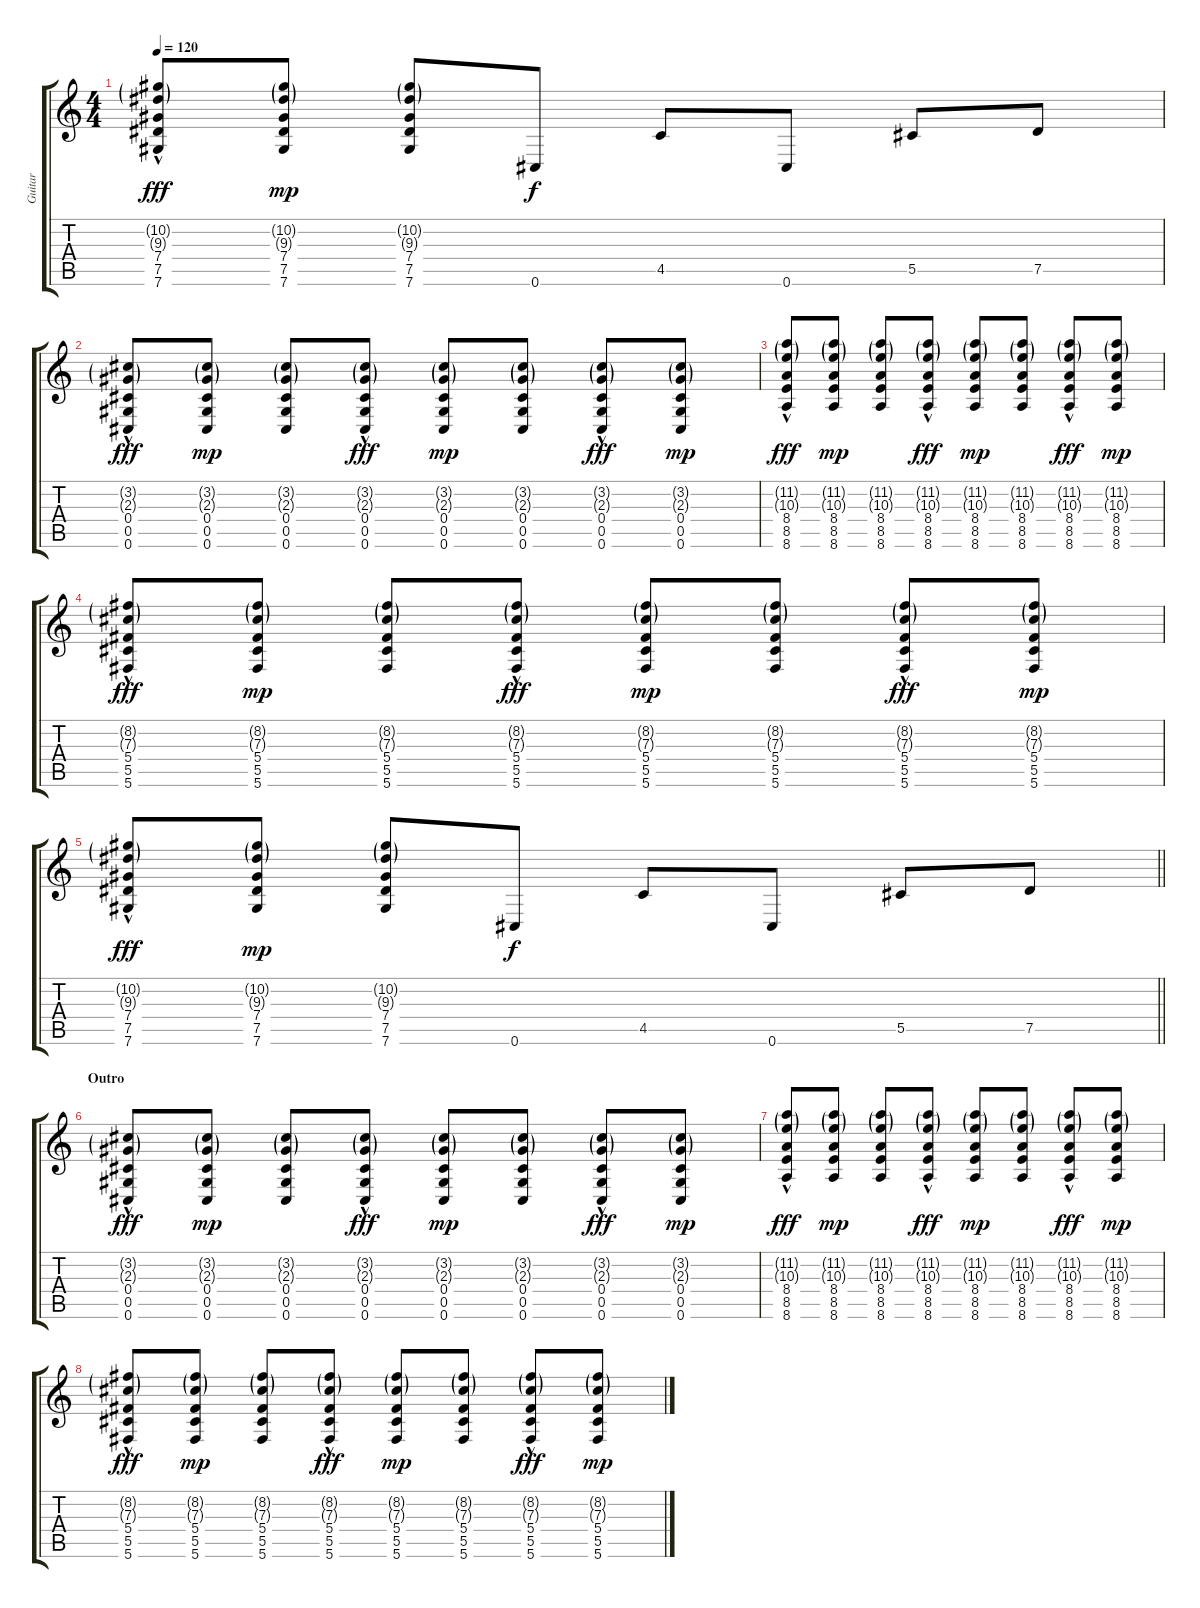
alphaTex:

\track ("Guitar" "Guitar") {instrument acousticguitarsteel}
\staff {score tabs}
\tuning (Eb4 Bb3 Gb3 Db3 Ab2 Db2) {hide}
\ts (4 4)
\tempo 120
\clef g2
\ks c
(10.2{g} 9.3{g} 7.4{hac} 7.5{hac} 7.6{hac}).8{dy fff} (10.2{g} 9.3{g} 7.4 7.5 7.6).8{dy mp} (10.2{g} 9.3{g} 7.4 7.5 7.6).8 0.6.8{dy f} 4.5.8 0.6.8 5.5.8 7.5.8 |
(3.2{g} 2.3{g} 0.4{hac} 0.5{hac} 0.6{hac}).8{dy fff} (3.2{g} 2.3{g} 0.4 0.5 0.6).8{dy mp} (3.2{g} 2.3{g} 0.4 0.5 0.6).8 (3.2{g} 2.3{g} 0.4{hac} 0.5{hac} 0.6{hac}).8{dy fff} (3.2{g} 2.3{g} 0.4 0.5 0.6).8{dy mp} (3.2{g} 2.3{g} 0.4 0.5 0.6).8 (3.2{g} 2.3{g} 0.4{hac} 0.5{hac} 0.6{hac}).8{dy fff} (3.2{g} 2.3{g} 0.4 0.5 0.6).8{dy mp} |
(11.2{g} 10.3{g} 8.4{hac} 8.5{hac} 8.6{hac}).8{dy fff} (11.2{g} 10.3{g} 8.4 8.5 8.6).8{dy mp} (11.2{g} 10.3{g} 8.4 8.5 8.6).8 (11.2{g} 10.3{g} 8.4{hac} 8.5{hac} 8.6{hac}).8{dy fff} (11.2{g} 10.3{g} 8.4 8.5 8.6).8{dy mp} (11.2{g} 10.3{g} 8.4 8.5 8.6).8 (11.2{g} 10.3{g} 8.4{hac} 8.5{hac} 8.6{hac}).8{dy fff} (11.2{g} 10.3{g} 8.4 8.5 8.6).8{dy mp} |
(8.2{g} 7.3{g} 5.4{hac} 5.5{hac} 5.6{hac}).8{dy fff} (8.2{g} 7.3{g} 5.4 5.5 5.6).8{dy mp} (8.2{g} 7.3{g} 5.4 5.5 5.6).8 (8.2{g} 7.3{g} 5.4{hac} 5.5{hac} 5.6{hac}).8{dy fff} (8.2{g} 7.3{g} 5.4 5.5 5.6).8{dy mp} (8.2{g} 7.3{g} 5.4 5.5 5.6).8 (8.2{g} 7.3{g} 5.4{hac} 5.5{hac} 5.6{hac}).8{dy fff} (8.2{g} 7.3{g} 5.4 5.5 5.6).8{dy mp} |
\barLineRight lightlight
(10.2{g} 9.3{g} 7.4{hac} 7.5{hac} 7.6{hac}).8{dy fff} (10.2{g} 9.3{g} 7.4 7.5 7.6).8{dy mp} (10.2{g} 9.3{g} 7.4 7.5 7.6).8 0.6.8{dy f} 4.5.8 0.6.8 5.5.8 7.5.8 |
\section ("" "Outro")
(3.2{g} 2.3{g} 0.4{hac} 0.5{hac} 0.6{hac}).8{dy fff} (3.2{g} 2.3{g} 0.4 0.5 0.6).8{dy mp} (3.2{g} 2.3{g} 0.4 0.5 0.6).8 (3.2{g} 2.3{g} 0.4{hac} 0.5{hac} 0.6{hac}).8{dy fff} (3.2{g} 2.3{g} 0.4 0.5 0.6).8{dy mp} (3.2{g} 2.3{g} 0.4 0.5 0.6).8 (3.2{g} 2.3{g} 0.4{hac} 0.5{hac} 0.6{hac}).8{dy fff} (3.2{g} 2.3{g} 0.4 0.5 0.6).8{dy mp} |
(11.2{g} 10.3{g} 8.4{hac} 8.5{hac} 8.6{hac}).8{dy fff} (11.2{g} 10.3{g} 8.4 8.5 8.6).8{dy mp} (11.2{g} 10.3{g} 8.4 8.5 8.6).8 (11.2{g} 10.3{g} 8.4{hac} 8.5{hac} 8.6{hac}).8{dy fff} (11.2{g} 10.3{g} 8.4 8.5 8.6).8{dy mp} (11.2{g} 10.3{g} 8.4 8.5 8.6).8 (11.2{g} 10.3{g} 8.4{hac} 8.5{hac} 8.6{hac}).8{dy fff} (11.2{g} 10.3{g} 8.4 8.5 8.6).8{dy mp} |
(8.2{g} 7.3{g} 5.4{hac} 5.5{hac} 5.6{hac}).8{dy fff} (8.2{g} 7.3{g} 5.4 5.5 5.6).8{dy mp} (8.2{g} 7.3{g} 5.4 5.5 5.6).8 (8.2{g} 7.3{g} 5.4{hac} 5.5{hac} 5.6{hac}).8{dy fff} (8.2{g} 7.3{g} 5.4 5.5 5.6).8{dy mp} (8.2{g} 7.3{g} 5.4 5.5 5.6).8 (8.2{g} 7.3{g} 5.4{hac} 5.5{hac} 5.6{hac}).8{dy fff} (8.2{g} 7.3{g} 5.4 5.5 5.6).8{dy mp}
